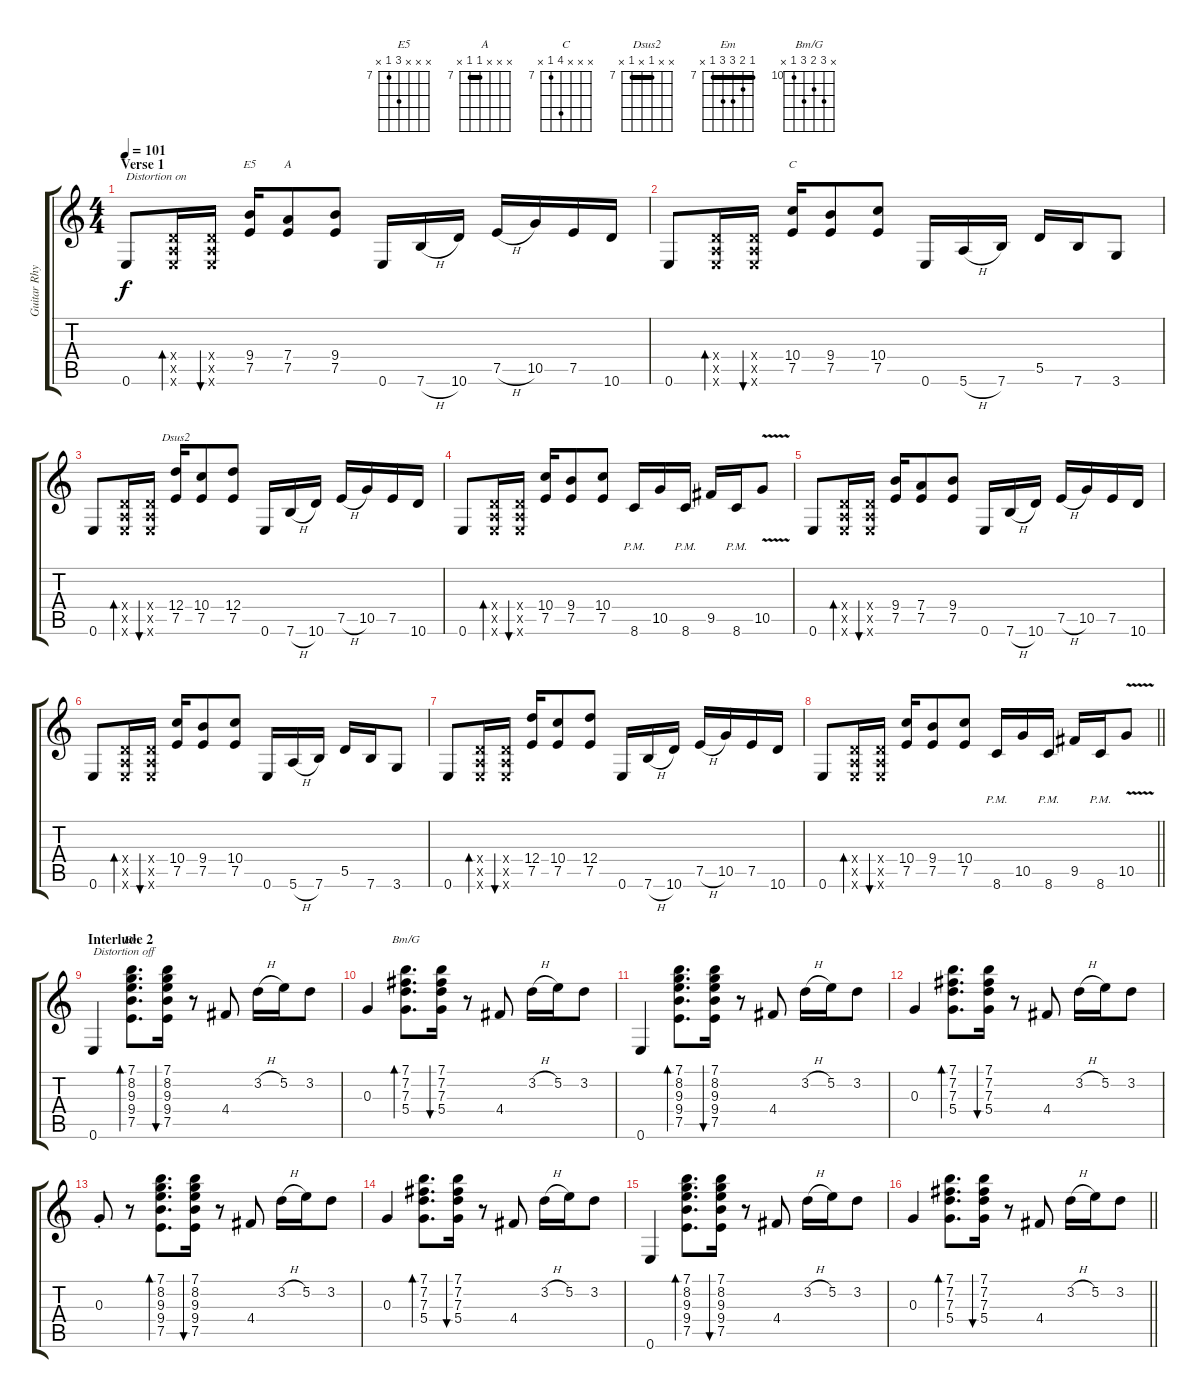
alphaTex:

\track ("Guitar Rhythm" "Guitar Rhy") {instrument distortionguitar}
\staff {score tabs}
\tuning (E4 B3 G3 D3 A2 E2) {hide}
\chord ("E5" x x x 9 7 x) {firstfret 7}
\chord ("A" x x x 7 7 x) {firstfret 7 barre 7}
\chord ("C" x x x 10 7 x) {firstfret 7}
\chord ("Dsus2" x x 7 x 7 x) {firstfret 7 barre 7}
\chord ("Em" 7 8 9 9 7 x) {firstfret 7 barre 7}
\chord ("Bm/G" x 12 11 12 10 x) {firstfret 10}
\ts (4 4)
\section ("" "Verse 1")
\tempo 101
\clef g2
\ks c
0.6.8{txt "Distortion on" dy f volume 10 instrument distortionguitar} (0.4{x} 0.5{x} 0.6{x}).16{bd 120} (0.4{x} 0.5{x} 0.6{x}).16{bu 120} (9.4 7.5).16{ch "E5"} (7.4 7.5).8{ch "A"} (9.4 7.5).8 0.6.16 7.6{h}.16 10.6.16 7.5{h}.16 10.5.16 7.5.16 10.6.16 |
0.6.8 (0.4{x} 0.5{x} 0.6{x}).16{bd 120} (0.4{x} 0.5{x} 0.6{x}).16{bu 120} (10.4 7.5).16{ch "C"} (9.4 7.5).8 (10.4 7.5).8 0.6.16 5.6{h}.16 7.6.16 5.5.16 7.6.16 3.6.8 |
0.6.8 (0.4{x} 0.5{x} 0.6{x}).16{bd 120} (0.4{x} 0.5{x} 0.6{x}).16{bu 120} (12.4 7.5).16{ch "Dsus2"} (10.4 7.5).8 (12.4 7.5).8 0.6.16 7.6{h}.16 10.6.16 7.5{h}.16 10.5.16 7.5.16 10.6.16 |
0.6.8 (0.4{x} 0.5{x} 0.6{x}).16{bd 120} (0.4{x} 0.5{x} 0.6{x}).16{bu 120} (10.4 7.5).16 (9.4 7.5).8 (10.4 7.5).8 8.6{pm}.16 10.5.16 8.6{pm}.16 9.5.16 8.6{pm}.16 10.5{v}.8 |
0.6.8 (0.4{x} 0.5{x} 0.6{x}).16{bd 120} (0.4{x} 0.5{x} 0.6{x}).16{bu 120} (9.4 7.5).16 (7.4 7.5).8 (9.4 7.5).8 0.6.16 7.6{h}.16 10.6.16 7.5{h}.16 10.5.16 7.5.16 10.6.16 |
0.6.8 (0.4{x} 0.5{x} 0.6{x}).16{bd 120} (0.4{x} 0.5{x} 0.6{x}).16{bu 120} (10.4 7.5).16 (9.4 7.5).8 (10.4 7.5).8 0.6.16 5.6{h}.16 7.6.16 5.5.16 7.6.16 3.6.8 |
0.6.8 (0.4{x} 0.5{x} 0.6{x}).16{bd 120} (0.4{x} 0.5{x} 0.6{x}).16{bu 120} (12.4 7.5).16 (10.4 7.5).8 (12.4 7.5).8 0.6.16 7.6{h}.16 10.6.16 7.5{h}.16 10.5.16 7.5.16 10.6.16 |
\barLineRight lightlight
0.6.8 (0.4{x} 0.5{x} 0.6{x}).16{bd 120} (0.4{x} 0.5{x} 0.6{x}).16{bu 120} (10.4 7.5).16 (9.4 7.5).8 (10.4 7.5).8 8.6{pm}.16 10.5.16 8.6{pm}.16 9.5.16 8.6{pm}.16 10.5{v}.8 |
\section ("" "Interlude 2")
0.6.4{txt "Distortion off" volume 8 instrument electricguitarjazz} (7.1 8.2 9.3 9.4 7.5).8{d bd 120 ch "Em"} (7.1 8.2 9.3 9.4 7.5).16{bu 120} r.8 4.4.8 3.2{h}.16 5.2.16 3.2.8 |
0.3.4 (7.1 7.2 7.3 5.4).8{d bd 120 ch "Bm/G"} (7.1 7.2 7.3 5.4).16{bu 120} r.8 4.4.8 3.2{h}.16 5.2.16 3.2.8 |
0.6.4 (7.1 8.2 9.3 9.4 7.5).8{d bd 120} (7.1 8.2 9.3 9.4 7.5).16{bu 120} r.8 4.4.8 3.2{h}.16 5.2.16 3.2.8 |
0.3.4 (7.1 7.2 7.3 5.4).8{d bd 120} (7.1 7.2 7.3 5.4).16{bu 120} r.8 4.4.8 3.2{h}.16 5.2.16 3.2.8 |
0.3{st}.8 r.8 (7.1 8.2 9.3 9.4 7.5).8{d bd 120} (7.1 8.2 9.3 9.4 7.5).16{bu 120} r.8 4.4.8 3.2{h}.16 5.2.16 3.2.8 |
0.3.4 (7.1 7.2 7.3 5.4).8{d bd 120} (7.1 7.2 7.3 5.4).16{bu 120} r.8 4.4.8 3.2{h}.16 5.2.16 3.2.8 |
0.6.4 (7.1 8.2 9.3 9.4 7.5).8{d bd 120} (7.1 8.2 9.3 9.4 7.5).16{bu 120} r.8 4.4.8 3.2{h}.16 5.2.16 3.2.8 |
\barLineRight lightlight
0.3.4 (7.1 7.2 7.3 5.4).8{d bd 120} (7.1 7.2 7.3 5.4).16{bu 120} r.8 4.4.8 3.2{h}.16 5.2.16 3.2.8
